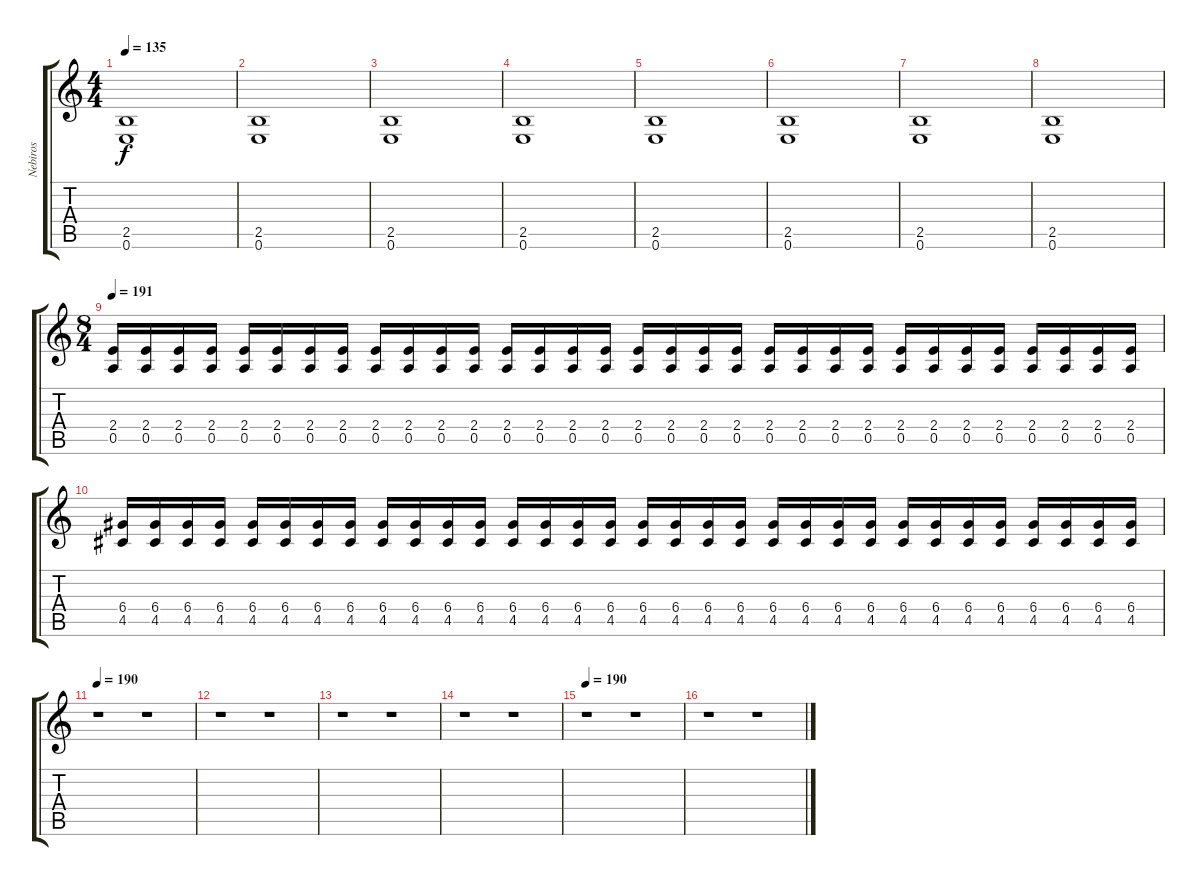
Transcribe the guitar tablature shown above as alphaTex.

\track ("Nebiros" "Nebiros") {instrument distortionguitar}
\staff {score tabs}
\tuning (E4 B3 G3 D3 A2 E2) {hide}
\ts (4 4)
\tempo 135
\clef g2
\ks c
(2.5 0.6).1{dy f} |
(2.5 0.6).1 |
(2.5 0.6).1 |
(2.5 0.6).1 |
(2.5 0.6).1 |
(2.5 0.6).1 |
(2.5 0.6).1 |
(2.5 0.6).1 |
\ts (8 4)
\tempo 191
(2.4 0.5).16 (2.4 0.5).16 (2.4 0.5).16 (2.4 0.5).16 (2.4 0.5).16 (2.4 0.5).16 (2.4 0.5).16 (2.4 0.5).16 (2.4 0.5).16 (2.4 0.5).16 (2.4 0.5).16 (2.4 0.5).16 (2.4 0.5).16 (2.4 0.5).16 (2.4 0.5).16 (2.4 0.5).16 (2.4 0.5).16 (2.4 0.5).16 (2.4 0.5).16 (2.4 0.5).16 (2.4 0.5).16 (2.4 0.5).16 (2.4 0.5).16 (2.4 0.5).16 (2.4 0.5).16 (2.4 0.5).16 (2.4 0.5).16 (2.4 0.5).16 (2.4 0.5).16 (2.4 0.5).16 (2.4 0.5).16 (2.4 0.5).16 |
(6.4 4.5).16 (6.4 4.5).16 (6.4 4.5).16 (6.4 4.5).16 (6.4 4.5).16 (6.4 4.5).16 (6.4 4.5).16 (6.4 4.5).16 (6.4 4.5).16 (6.4 4.5).16 (6.4 4.5).16 (6.4 4.5).16 (6.4 4.5).16 (6.4 4.5).16 (6.4 4.5).16 (6.4 4.5).16 (6.4 4.5).16 (6.4 4.5).16 (6.4 4.5).16 (6.4 4.5).16 (6.4 4.5).16 (6.4 4.5).16 (6.4 4.5).16 (6.4 4.5).16 (6.4 4.5).16 (6.4 4.5).16 (6.4 4.5).16 (6.4 4.5).16 (6.4 4.5).16 (6.4 4.5).16 (6.4 4.5).16 (6.4 4.5).16 |
\tempo 190
r.1 r.1 |
r.1 r.1 |
r.1 r.1 |
r.1 r.1 |
\tempo 190
r.1 r.1 |
r.1 r.1
